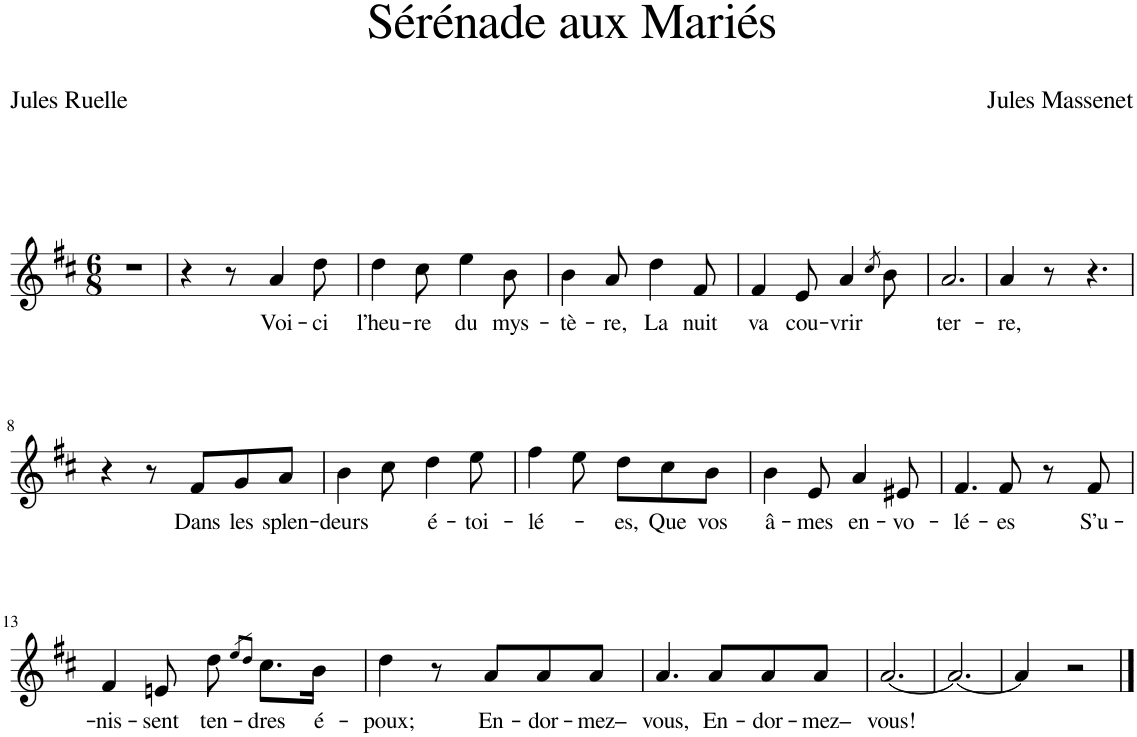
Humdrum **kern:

**kern	**text
*part1	*part1
*staff1	*staff1
*I"Piano	*
*I'Pno	*
*clefG2	*
*k[f#c#]	*
*M6/8	*
=1	=1
2.r	.
=2	=2
4r	.
8r	.
!	!LO:LY:b
4a/	Voi-
!	!LO:LY:b
8dd\	-ci
=3	=3
!	!LO:LY:b
4dd\	l’heu-
!	!LO:LY:b
8cc#\	-re
!	!LO:LY:b
4ee\	du
!	!LO:LY:b
8b\	mys-
=4	=4
!	!LO:LY:b
4b\	-tè-
!	!LO:LY:b
8a/	-re,
!	!LO:LY:b
4dd\	La
!	!LO:LY:b
8f#/	nuit
=5	=5
!	!LO:LY:b
4f#/	va
!	!LO:LY:b
8e/	cou-
!	!LO:LY:b
4a/	-vrir
8qcc#/	.
8b\	.
=6	=6
!	!LO:LY:b
2.a/	ter-
=7	=7
!	!LO:LY:b
4a/	-re,
8r	.
4.r	.
!!LO:LB:g=z
=8	=8
4r	.
8r	.
!	!LO:LY:b
8f#/L	Dans
!	!LO:LY:b
8g/	les
!	!LO:LY:b
8a/J	splen-
=9	=9
!	!LO:LY:b
4b\	-deurs
8cc#\	.
!	!LO:LY:b
4dd\	é-
!	!LO:LY:b
8ee\	-toi-
=10	=10
!	!LO:LY:b
4ff#\	-lé-
8ee\	.
!	!LO:LY:b
8dd\L	-es,
!	!LO:LY:b
8cc#\	Que
!	!LO:LY:b
8b\J	vos
=11	=11
!	!LO:LY:b
4b\	â-
!	!LO:LY:b
8e/	-mes
!	!LO:LY:b
4a/	en-
!	!LO:LY:b
8e#X/	-vo-
=12	=12
!	!LO:LY:b
4.f#/	-lé-
!	!LO:LY:b
8f#/	-es
8r	.
!	!LO:LY:b
8f#/	S’u-
!!LO:LB:g=z
=13	=13
!	!LO:LY:b
4f#/	-nis-
!	!LO:LY:b
8en/	-sent
!	!LO:LY:b
8dd\	ten-
8qee/L	.
8qdd/J	.
!	!LO:LY:b
8.cc#\L	-dres
!	!LO:LY:b
16b\Jk	é-
=14	=14
!	!LO:LY:b
4dd\	-poux;
8r	.
!	!LO:LY:b
8a/L	En-
!	!LO:LY:b
8a/	-dor-
!	!LO:LY:b
8a/J	-mez–
=15	=15
!	!LO:LY:b
4.a/	vous,
!	!LO:LY:b
8a/L	En-
!	!LO:LY:b
8a/	-dor-
!	!LO:LY:b
8a/J	-mez–
=16	=16
!	!LO:LY:b
[2.a/	vous!
=17	=17
2.a/_	.
=18	=18
4a/]	.
2r	.
==	==
*-	*-
